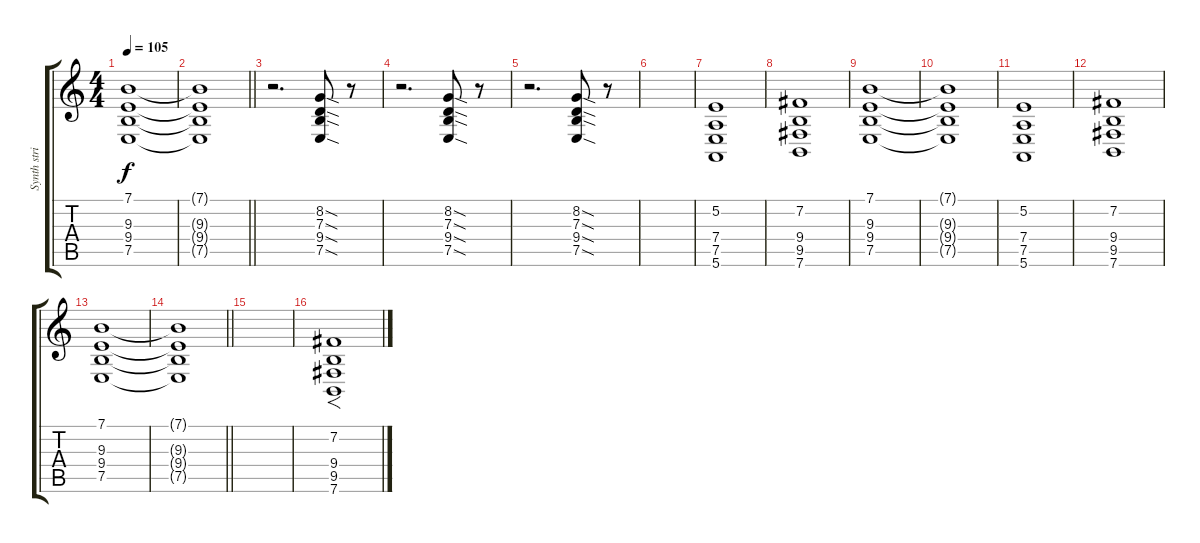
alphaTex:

\track ("Synth strings" "Synth stri") {instrument stringensemble1}
\staff {score tabs}
\tuning (E4 B3 G3 D3 A2 E2) {hide}
\ts (4 4)
\tempo 105
\clef g2
\ks c
(7.1 9.3 9.4 7.5).1{dy f} |
\barLineRight lightlight
(7.1{t} 9.3{t} 9.4{t} 7.5{t}).1 |
r.2{d volume 11 instrument electricgrandpiano} (8.2{sod} 7.3{sod} 9.4{sod} 7.5{sod}).8 r.8 |
r.2{d} (8.2{sod} 7.3{sod} 9.4{sod} 7.5{sod}).8 r.8 |
r.2{d} (8.2{sod} 7.3{sod} 9.4{sod} 7.5{sod}).8 r.8 |
|
(5.2 7.4 7.5 5.6).1{volume 7 instrument stringensemble1} |
(7.2 9.4 9.5 7.6).1 |
(7.1 9.3 9.4 7.5).1 |
(7.1{t} 9.3{t} 9.4{t} 7.5{t}).1 |
(5.2 7.4 7.5 5.6).1 |
(7.2 9.4 9.5 7.6).1 |
(7.1 9.3 9.4 7.5).1 |
\barLineRight lightlight
(7.1{t} 9.3{t} 9.4{t} 7.5{t}).1 |
|
(7.2 9.4 9.5 7.6).1{f}
